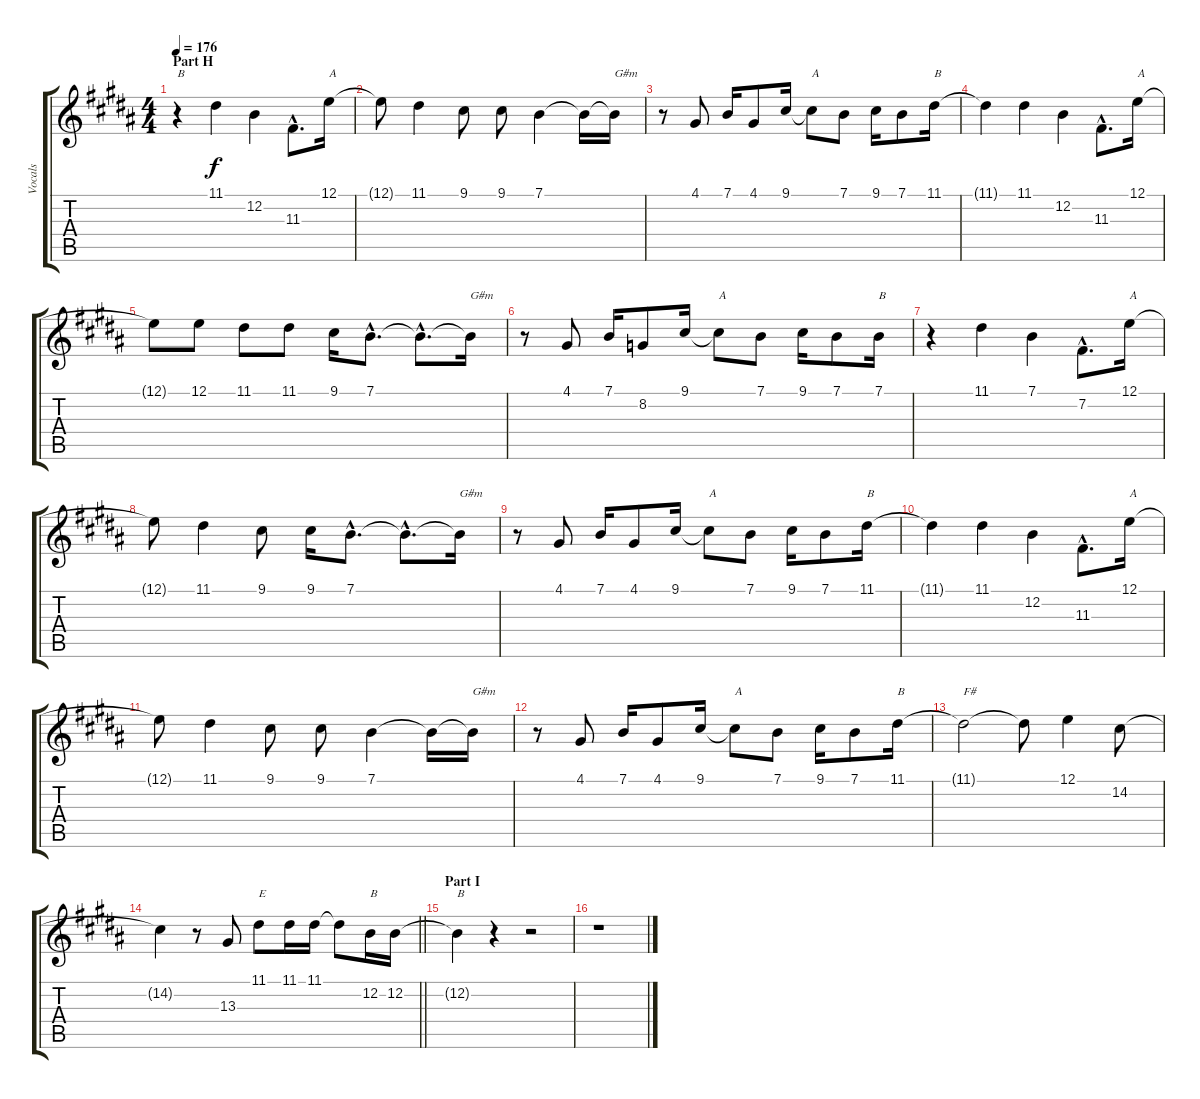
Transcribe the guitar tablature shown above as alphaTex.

\track ("Vocals" "Vocals") {instrument trumpet}
\staff {score tabs}
\tuning (E4 B3 G3 D3 A2 E2) {hide}
\ts (4 4)
\section ("" "Part H")
\tempo 176
\clef g2
\ks b
r.4{txt "B" dy f} 11.1.4 12.2.4 11.3{hac}.8{d} 12.1.16{txt "A"} |
12.1{t}.8 11.1.4 9.1.8 9.1.8 7.1.4 7.1{t}.16 7.1{t}.16{txt "G#m"} |
r.8 4.1.8 7.1.16 4.1.8 9.1.16 9.1{t}.8{txt "A"} 7.1.8 9.1.16 7.1.8 11.1.16{txt "B"} |
11.1{t}.4 11.1.4 12.2.4 11.3{hac}.8{d} 12.1.16{txt "A"} |
12.1{t}.8 12.1.8 11.1.8 11.1.8 9.1.16 7.1{hac}.8{d} 7.1{hac t}.8{d} 7.1{t}.16{txt "G#m"} |
r.8 4.1.8 7.1.16 8.2.8 9.1.16 9.1{t}.8{txt "A"} 7.1.8 9.1.16 7.1.8 7.1.16{txt "B"} |
r.4 11.1.4 7.1.4 7.2{hac}.8{d} 12.1.16{txt "A"} |
12.1{t}.8 11.1.4 9.1.8 9.1.16 7.1{hac}.8{d} 7.1{hac t}.8{d} 7.1{t}.16{txt "G#m"} |
r.8 4.1.8 7.1.16 4.1.8 9.1.16 9.1{t}.8{txt "A"} 7.1.8 9.1.16 7.1.8 11.1.16{txt "B"} |
11.1{t}.4 11.1.4 12.2.4 11.3{hac}.8{d} 12.1.16{txt "A"} |
12.1{t}.8 11.1.4 9.1.8 9.1.8 7.1.4 7.1{t}.16 7.1{t}.16{txt "G#m"} |
r.8 4.1.8 7.1.16 4.1.8 9.1.16 9.1{t}.8{txt "A"} 7.1.8 9.1.16 7.1.8 11.1.16{txt "B"} |
11.1{t}.2{txt "F#"} 11.1{t}.8 12.1.4 14.2.8 |
\barLineRight lightlight
14.2{t}.4 r.8 13.3.8 11.1.8{txt "E"} 11.1.16 11.1.16 11.1{t}.8 12.2.16{txt "B"} 12.2.16 |
\section ("" "Part I")
12.2{t}.4{txt "B"} r.4 r.2 |
r.1
